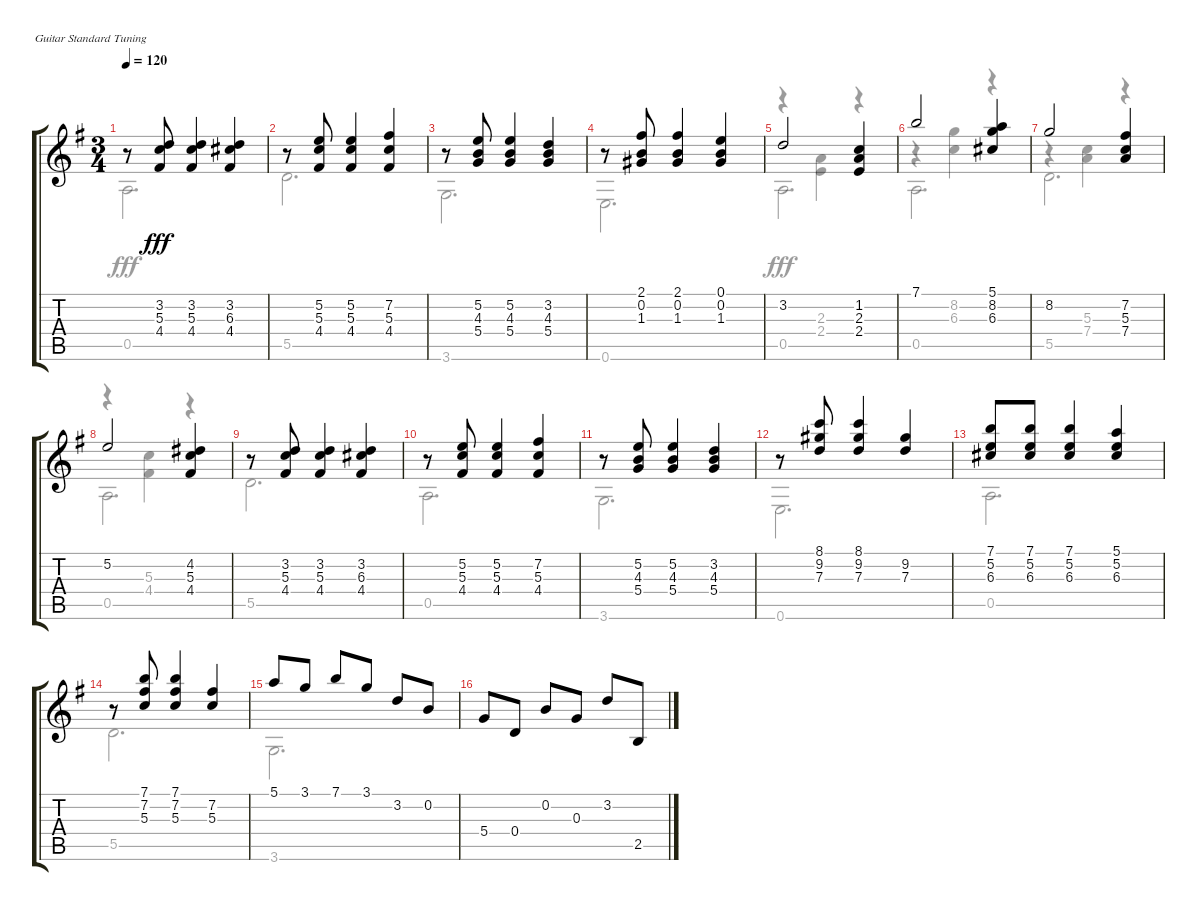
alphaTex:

\bracketExtendMode groupsimilarinstruments
\firstSystemTrackNameOrientation horizontal
\otherSystemsTrackNameOrientation horizontal
\track "" {instrument acousticguitarnylon}
\staff {score tabs}
\tuning (E4 B3 G3 D3 A2 E2)
\voice
\ts (3 4)
\tempo 120
\clef g2
\ks eminor
r.8{dy fff} (3.2 5.3 4.4).8 (3.2 5.3 4.4).4 (3.2 6.3 4.4).4 |
r.8 (5.2 5.3 4.4).8 (5.2 5.3 4.4).4 (7.2 5.3 4.4).4 |
r.8 (5.2 4.3 5.4).8 (5.2 4.3 5.4).4 (3.2 4.3 5.4).4 |
r.8 (2.1 0.2 1.3).8 (2.1 0.2 1.3).4 (0.1 0.2 1.3).4 |
3.2.2 (1.2 2.3 2.4).4 |
7.1.2 (5.1 8.2 6.3).4 |
8.2.2 (7.2 5.3 7.4).4 |
5.2.2 (4.2 5.3 4.4).4 |
r.8 (3.2 5.3 4.4).8 (3.2 5.3 4.4).4 (3.2 6.3 4.4).4 |
r.8 (5.2 5.3 4.4).8 (5.2 5.3 4.4).4 (7.2 5.3 4.4).4 |
r.8 (5.2 4.3 5.4).8 (5.2 4.3 5.4).4 (3.2 4.3 5.4).4 |
r.8 (8.1 9.2 7.3).8 (8.1 9.2 7.3).4 (9.2 7.3).4 |
(7.1 5.2 6.3).8 (7.1 5.2 6.3).8 (7.1 5.2 6.3).4 (5.1 5.2 6.3).4 |
r.8 (7.1 7.2 5.3).8 (7.1 7.2 5.3).4 (7.2 5.3).4 |
5.1.8 3.1.8 7.1.8 3.1.8 3.2.8 0.2.8 |
5.4.8 0.4.8 0.2.8 0.3.8 3.2.8 2.5.8
\voice
\clef g2
\ottava regular
\simile none
\ks eminor
0.5.2{d dy fff} |
5.5.2{d} |
3.6.2{d} |
0.6.2{d} |
r.4 (2.3 2.4).4 r.4 |
r.4 (8.2 6.3).4 r.4 |
r.4 (5.3 7.4).4 r.4 |
r.4 (5.3 4.4).4 r.4 |
5.5.2{d} |
0.5.2{d} |
3.6.2{d} |
0.6.2{d} |
0.5.2{d} |
5.5.2{d} |
3.6.2{d} |
\voice
\clef g2
\ottava regular
\simile none
\ks eminor
|
|
|
|
0.5.2{d} |
0.5.2{d} |
5.5.2{d} |
0.5.2{d} |
|
|
|
|
|
|
|
